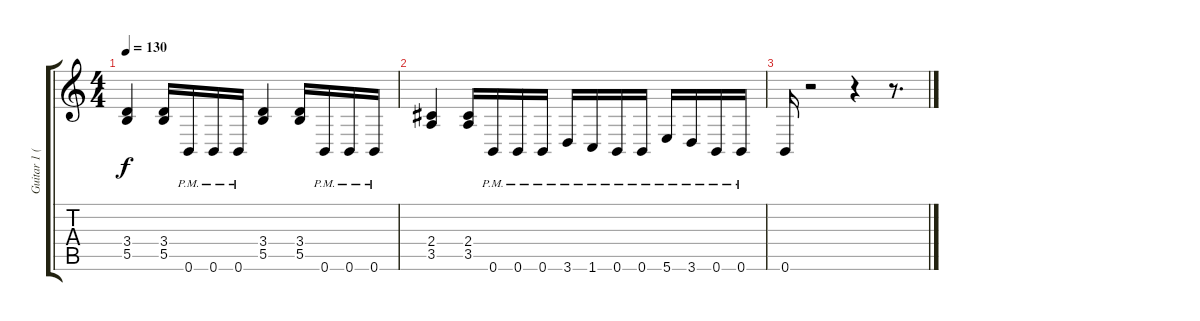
\track ("Guitar 1 (Lead)" "Guitar 1 (") {instrument distortionguitar}
\staff {score tabs}
\tuning (Db4 Ab3 E3 B2 Gb2 B1) {hide}
\ts (4 4)
\tempo 130
\clef g2
\ks c
(3.4 5.5).4{dy f} (3.4 5.5).16 0.6{pm}.16 0.6{pm}.16 0.6{pm}.16 (3.4 5.5).4 (3.4 5.5).16 0.6{pm}.16 0.6{pm}.16 0.6{pm}.16 |
(2.4 3.5).4 (2.4 3.5).16 0.6{pm}.16 0.6{pm}.16 0.6{pm}.16 3.6{pm}.16 1.6{pm}.16 0.6{pm}.16 0.6{pm}.16 5.6{pm}.16 3.6{pm}.16 0.6{pm}.16 0.6{pm}.16 |
0.6.16 r.2 r.4 r.8{d}
